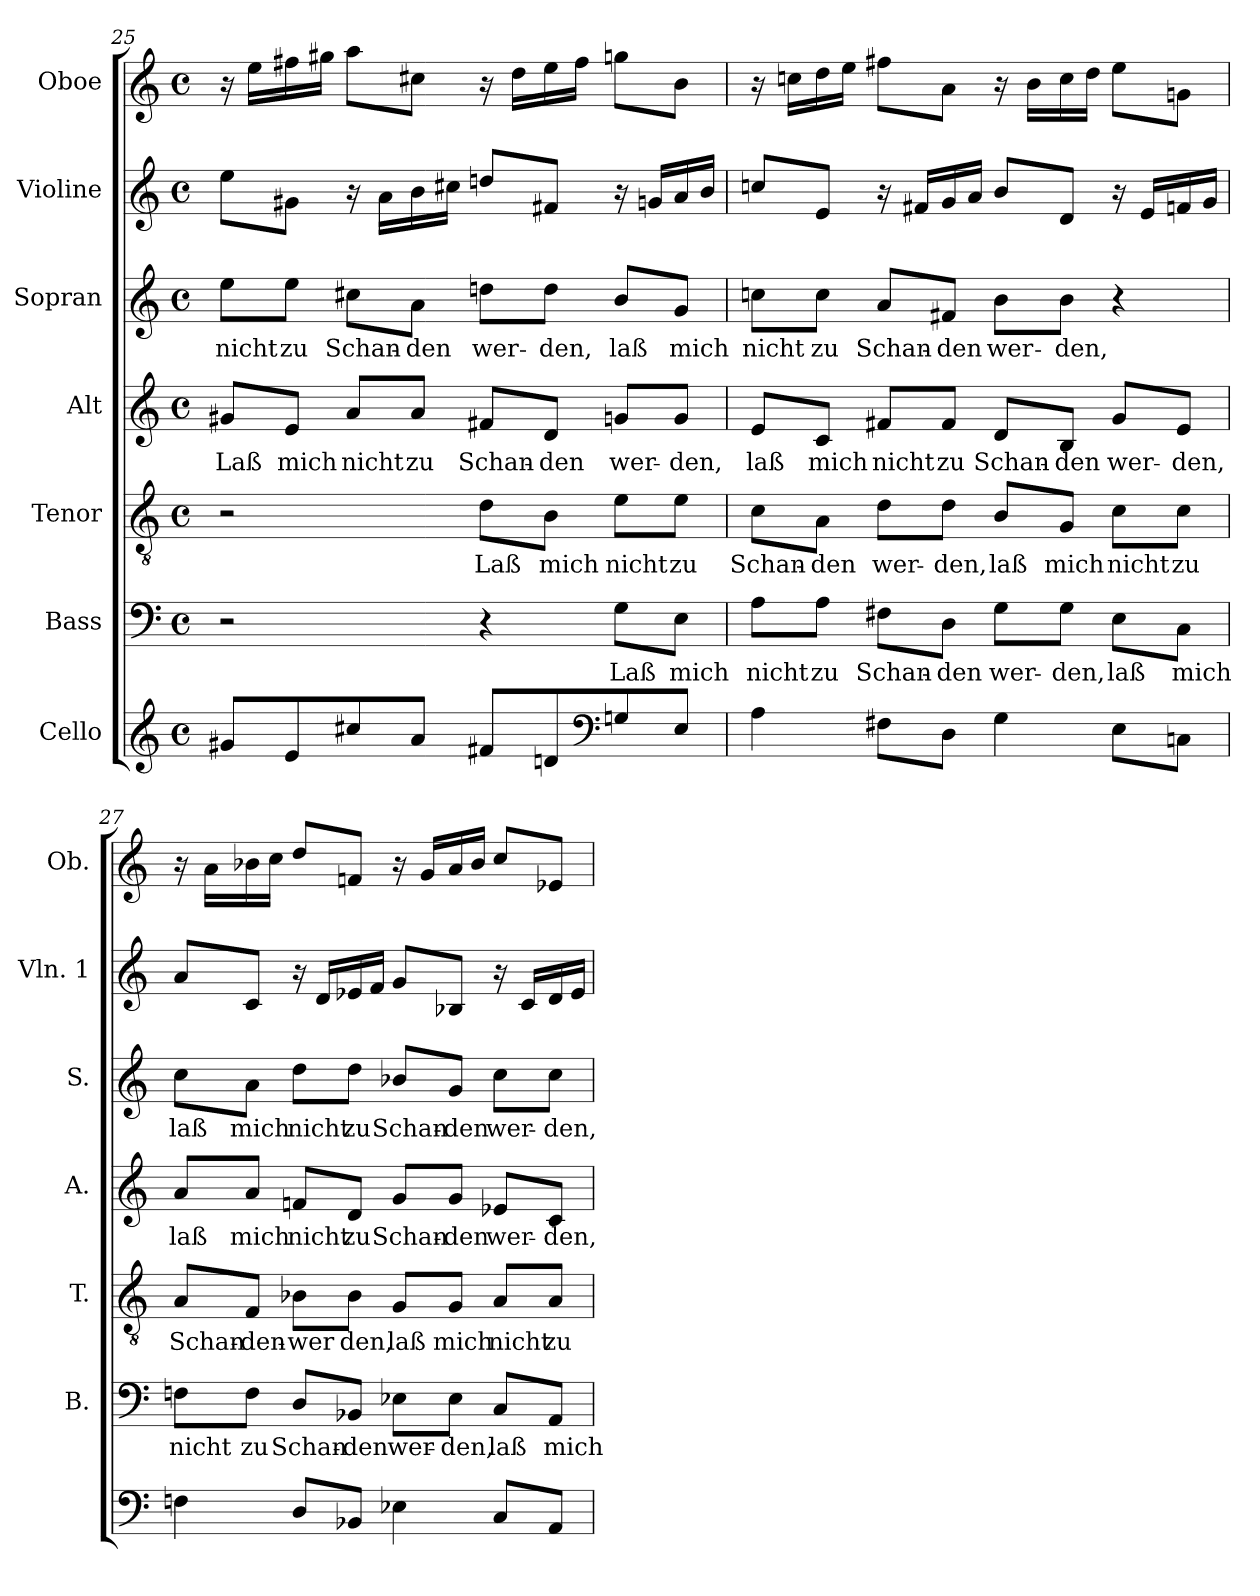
**kern	**kern	**text	**kern	**text	**kern	**text	**kern	**text	**kern	**kern
*part7	*part6	*part6	*part5	*part5	*part4	*part4	*part3	*part3	*part2	*part1
*staff7	*staff6	*staff6	*staff5	*staff5	*staff4	*staff4	*staff3	*staff3	*staff2	*staff1
*I"Cello	*I"Bass	*	*I"Tenor	*	*I"Alt	*	*I"Sopran	*	*I"Violine	*I"Oboe
*	*I'B.	*	*I'T.	*	*I'A.	*	*I'S.	*	*I'Vln. 1	*I'Ob.
*clefG2	*clefF4	*	*clefGv2	*	*clefG2	*	*clefG2	*	*clefG2	*clefG2
*	*	*	*ITrd7c12	*	*	*	*	*	*	*
*k[]	*k[]	*	*k[]	*	*k[]	*	*k[]	*	*k[]	*k[]
*C:	*C:	*	*C:	*	*C:	*	*C:	*	*C:	*C:
*M4/4	*M4/4	*	*M4/4	*	*M4/4	*	*M4/4	*	*M4/4	*M4/4
*met(c)	*met(c)	*	*met(c)	*	*met(c)	*	*met(c)	*	*met(c)	*met(c)
=25	=25	=25	=25	=25	=25	=25	=25	=25	=25	=25
!	!	!	!	!	!	!LO:LY:b:color=#000000	!	!	!	!
!	!	!	!	!	!	!	!	!LO:LY:b:color=#000000	!	!
8g#Xi/L	2r	.	2r	.	8g#Xi/L	Laß	8eei\L	nicht	8eei\L	16r
.	.	.	.	.	.	.	.	.	.	16eei\LL
!	!	!	!	!	!	!LO:LY:b:color=#000000	!	!	!	!
!	!	!	!	!	!	!	!	!LO:LY:b:color=#000000	!	!
8ei/	.	.	.	.	8ei/J	mich	8eei\J	zu	8g#Xi\J	16ff#Xi\
.	.	.	.	.	.	.	.	.	.	16gg#Xi\JJ
!	!	!	!	!	!	!LO:LY:b:color=#000000	!	!	!	!
!	!	!	!	!	!	!	!	!LO:LY:b:color=#000000	!	!
8cc#Xi/	.	.	.	.	8ai/L	nicht	8cc#Xi\L	Schan-	16r	8aai\L
.	.	.	.	.	.	.	.	.	16ai\LL	.
!	!	!	!	!	!	!LO:LY:b:color=#000000	!	!	!	!
!	!	!	!	!	!	!	!	!LO:LY:b:color=#000000	!	!
8ai/J	.	.	.	.	8ai/J	zu	8ai\J	-den	16bi\	8cc#Xi\J
.	.	.	.	.	.	.	.	.	16cc#Xi\JJ	.
!	!	!	!	!LO:LY:b:color=#000000	!	!	!	!	!	!
!	!	!	!	!	!	!LO:LY:b:color=#000000	!	!	!	!
!	!	!	!	!	!	!	!	!LO:LY:b:color=#000000	!	!
8f#Xi/L	4r	.	8Di\L	Laß	8f#Xi/L	Schan-	8ddni\L	wer-	8ddni/L	16r
.	.	.	.	.	.	.	.	.	.	16ddi\LL
!	!	!	!	!LO:LY:b:color=#000000	!	!	!	!	!	!
!	!	!	!	!	!	!LO:LY:b:color=#000000	!	!	!	!
!	!	!	!	!	!	!	!	!LO:LY:b:color=#000000	!	!
8dni/	.	.	8BBi\J	mich	8di/J	-den	8ddi\J	-den,	8f#Xi/J	16eei\
.	.	.	.	.	.	.	.	.	.	16ff#i\JJ
*clefF4	*	*	*	*	*	*	*	*	*	*
!	!	!LO:LY:b:color=#000000	!	!	!	!	!	!	!	!
!	!	!	!	!LO:LY:b:color=#000000	!	!	!	!	!	!
!	!	!	!	!	!	!LO:LY:b:color=#000000	!	!	!	!
!	!	!	!	!	!	!	!	!LO:LY:b:color=#000000	!	!
8Gni/	8Gi\L	Laß	8Ei\L	nicht	8gni/L	wer-	8bi/L	laß	16r	8ggni\L
.	.	.	.	.	.	.	.	.	16gni/LL	.
!	!	!LO:LY:b:color=#000000	!	!	!	!	!	!	!	!
!	!	!	!	!LO:LY:b:color=#000000	!	!	!	!	!	!
!	!	!	!	!	!	!LO:LY:b:color=#000000	!	!	!	!
!	!	!	!	!	!	!	!	!LO:LY:b:color=#000000	!	!
8Ei/J	8Ei\J	mich	8Ei\J	zu	8gi/J	-den,	8gi/J	mich	16ai/	8bi\J
.	.	.	.	.	.	.	.	.	16bi/JJ	.
!!LO:PB:g=z
=26	=26	=26	=26	=26	=26	=26	=26	=26	=26	=26
!	!	!LO:LY:b:color=#000000	!	!	!	!	!	!	!	!
!	!	!	!	!LO:LY:b:color=#000000	!	!	!	!	!	!
!	!	!	!	!	!	!LO:LY:b:color=#000000	!	!	!	!
!	!	!	!	!	!	!	!	!LO:LY:b:color=#000000	!	!
4Ai\	8Ai\L	nicht	8Ci\L	Schan-	8ei/L	laß	8ccni\L	nicht	8ccni/L	16r
.	.	.	.	.	.	.	.	.	.	16ccni\LL
!	!	!LO:LY:b:color=#000000	!	!	!	!	!	!	!	!
!	!	!	!	!LO:LY:b:color=#000000	!	!	!	!	!	!
!	!	!	!	!	!	!LO:LY:b:color=#000000	!	!	!	!
!	!	!	!	!	!	!	!	!LO:LY:b:color=#000000	!	!
.	8Ai\J	zu	8AAi\J	-den	8ci/J	mich	8cci\J	zu	8ei/J	16ddi\
.	.	.	.	.	.	.	.	.	.	16eei\JJ
!	!	!LO:LY:b:color=#000000	!	!	!	!	!	!	!	!
!	!	!	!	!LO:LY:b:color=#000000	!	!	!	!	!	!
!	!	!	!	!	!	!LO:LY:b:color=#000000	!	!	!	!
!	!	!	!	!	!	!	!	!LO:LY:b:color=#000000	!	!
8F#Xi\L	8F#Xi\L	Schan-	8Di\L	wer-	8f#Xi/L	nicht	8ai/L	Schan-	16r	8ff#Xi\L
.	.	.	.	.	.	.	.	.	16f#Xi/LL	.
!	!	!LO:LY:b:color=#000000	!	!	!	!	!	!	!	!
!	!	!	!	!LO:LY:b:color=#000000	!	!	!	!	!	!
!	!	!	!	!	!	!LO:LY:b:color=#000000	!	!	!	!
!	!	!	!	!	!	!	!	!LO:LY:b:color=#000000	!	!
8Di\J	8Di\J	-den	8Di\J	-den,	8f#i/J	zu	8f#Xi/J	-den	16gi/	8ai\J
.	.	.	.	.	.	.	.	.	16ai/JJ	.
!	!	!LO:LY:b:color=#000000	!	!	!	!	!	!	!	!
!	!	!	!	!LO:LY:b:color=#000000	!	!	!	!	!	!
!	!	!	!	!	!	!LO:LY:b:color=#000000	!	!	!	!
!	!	!	!	!	!	!	!	!LO:LY:b:color=#000000	!	!
4Gi\	8Gi\L	wer-	8BBi/L	laß	8di/L	Schan-	8bi\L	wer-	8bi/L	16r
.	.	.	.	.	.	.	.	.	.	16bi\LL
!	!	!LO:LY:b:color=#000000	!	!	!	!	!	!	!	!
!	!	!	!	!LO:LY:b:color=#000000	!	!	!	!	!	!
!	!	!	!	!	!	!LO:LY:b:color=#000000	!	!	!	!
!	!	!	!	!	!	!	!	!LO:LY:b:color=#000000	!	!
.	8Gi\J	-den,	8GGi/J	mich	8Bi/J	-den	8bi\J	-den,	8di/J	16cci\
.	.	.	.	.	.	.	.	.	.	16ddi\JJ
!	!	!LO:LY:b:color=#000000	!	!	!	!	!	!	!	!
!	!	!	!	!LO:LY:b:color=#000000	!	!	!	!	!	!
!	!	!	!	!	!	!LO:LY:b:color=#000000	!	!	!	!
8Ei\L	8Ei\L	laß	8Ci\L	nicht	8gi/L	wer-	4r	.	16r	8eei\L
.	.	.	.	.	.	.	.	.	16ei/LL	.
!	!	!LO:LY:b:color=#000000	!	!	!	!	!	!	!	!
!	!	!	!	!LO:LY:b:color=#000000	!	!	!	!	!	!
!	!	!	!	!	!	!LO:LY:b:color=#000000	!	!	!	!
8Cni\J	8Ci\J	mich	8Ci\J	zu	8ei/J	-den,	.	.	16fni/	8gni\J
.	.	.	.	.	.	.	.	.	16gi/JJ	.
=27	=27	=27	=27	=27	=27	=27	=27	=27	=27	=27
!	!	!LO:LY:b:color=#000000	!	!	!	!	!	!	!	!
!	!	!	!	!LO:LY:b:color=#000000	!	!	!	!	!	!
!	!	!	!	!	!	!LO:LY:b:color=#000000	!	!	!	!
!	!	!	!	!	!	!	!	!LO:LY:b:color=#000000	!	!
4Fni\	8Fni\L	nicht	8AAi/L	Schan-	8ai/L	laß	8cci\L	laß	8ai/L	16r
.	.	.	.	.	.	.	.	.	.	16ai\LL
!	!	!LO:LY:b:color=#000000	!	!	!	!	!	!	!	!
!	!	!	!	!LO:LY:b:color=#000000	!	!	!	!	!	!
!	!	!	!	!	!	!LO:LY:b:color=#000000	!	!	!	!
!	!	!	!	!	!	!	!	!LO:LY:b:color=#000000	!	!
.	8Fi\J	zu	8FFi/J	-den-	8ai/J	mich	8ai\J	mich	8ci/J	16b-Xi\
.	.	.	.	.	.	.	.	.	.	16cci\JJ
!	!	!LO:LY:b:color=#000000	!	!	!	!	!	!	!	!
!	!	!	!	!LO:LY:b:color=#000000	!	!	!	!	!	!
!	!	!	!	!	!	!LO:LY:b:color=#000000	!	!	!	!
!	!	!	!	!	!	!	!	!LO:LY:b:color=#000000	!	!
8Di/L	8Di/L	Schan-	8BB-Xi\L	-wer	8fni/L	nicht	8ddi\L	nicht	16r	8ddi/L
.	.	.	.	.	.	.	.	.	16di/LL	.
!	!	!LO:LY:b:color=#000000	!	!	!	!	!	!	!	!
!	!	!	!	!LO:LY:b:color=#000000	!	!	!	!	!	!
!	!	!	!	!	!	!LO:LY:b:color=#000000	!	!	!	!
!	!	!	!	!	!	!	!	!LO:LY:b:color=#000000	!	!
8BB-Xi/J	8BB-Xi/J	-den	8BB-i\J	den,	8di/J	zu	8ddi\J	zu	16e-Xi/	8fni/J
.	.	.	.	.	.	.	.	.	16fi/JJ	.
!	!	!LO:LY:b:color=#000000	!	!	!	!	!	!	!	!
!	!	!	!	!LO:LY:b:color=#000000	!	!	!	!	!	!
!	!	!	!	!	!	!LO:LY:b:color=#000000	!	!	!	!
!	!	!	!	!	!	!	!	!LO:LY:b:color=#000000	!	!
4E-Xi\	8E-Xi\L	wer-	8GGi/L	laß	8gi/L	Schan-	8b-Xi/L	Schan-	8gi/L	16r
.	.	.	.	.	.	.	.	.	.	16gi/LL
!	!	!LO:LY:b:color=#000000	!	!	!	!	!	!	!	!
!	!	!	!	!LO:LY:b:color=#000000	!	!	!	!	!	!
!	!	!	!	!	!	!LO:LY:b:color=#000000	!	!	!	!
!	!	!	!	!	!	!	!	!LO:LY:b:color=#000000	!	!
.	8E-i\J	-den,	8GGi/J	mich	8gi/J	-den	8gi/J	-den	8B-Xi/J	16ai/
.	.	.	.	.	.	.	.	.	.	16b-i/JJ
!	!	!LO:LY:b:color=#000000	!	!	!	!	!	!	!	!
!	!	!	!	!LO:LY:b:color=#000000	!	!	!	!	!	!
!	!	!	!	!	!	!LO:LY:b:color=#000000	!	!	!	!
!	!	!	!	!	!	!	!	!LO:LY:b:color=#000000	!	!
8Ci/L	8Ci/L	laß	8AAi/L	nicht	8e-Xi/L	wer-	8cci\L	wer-	16r	8cci/L
.	.	.	.	.	.	.	.	.	16ci/LL	.
!	!	!LO:LY:b:color=#000000	!	!	!	!	!	!	!	!
!	!	!	!	!LO:LY:b:color=#000000	!	!	!	!	!	!
!	!	!	!	!	!	!LO:LY:b:color=#000000	!	!	!	!
!	!	!	!	!	!	!	!	!LO:LY:b:color=#000000	!	!
8AAi/J	8AAi/J	mich	8AAi/J	zu	8ci/J	-den,	8cci\J	-den,	16di/	8e-Xi/J
.	.	.	.	.	.	.	.	.	16e-i/JJ	.
=	=	=	=	=	=	=	=	=	=	=
*-	*-	*-	*-	*-	*-	*-	*-	*-	*-	*-
